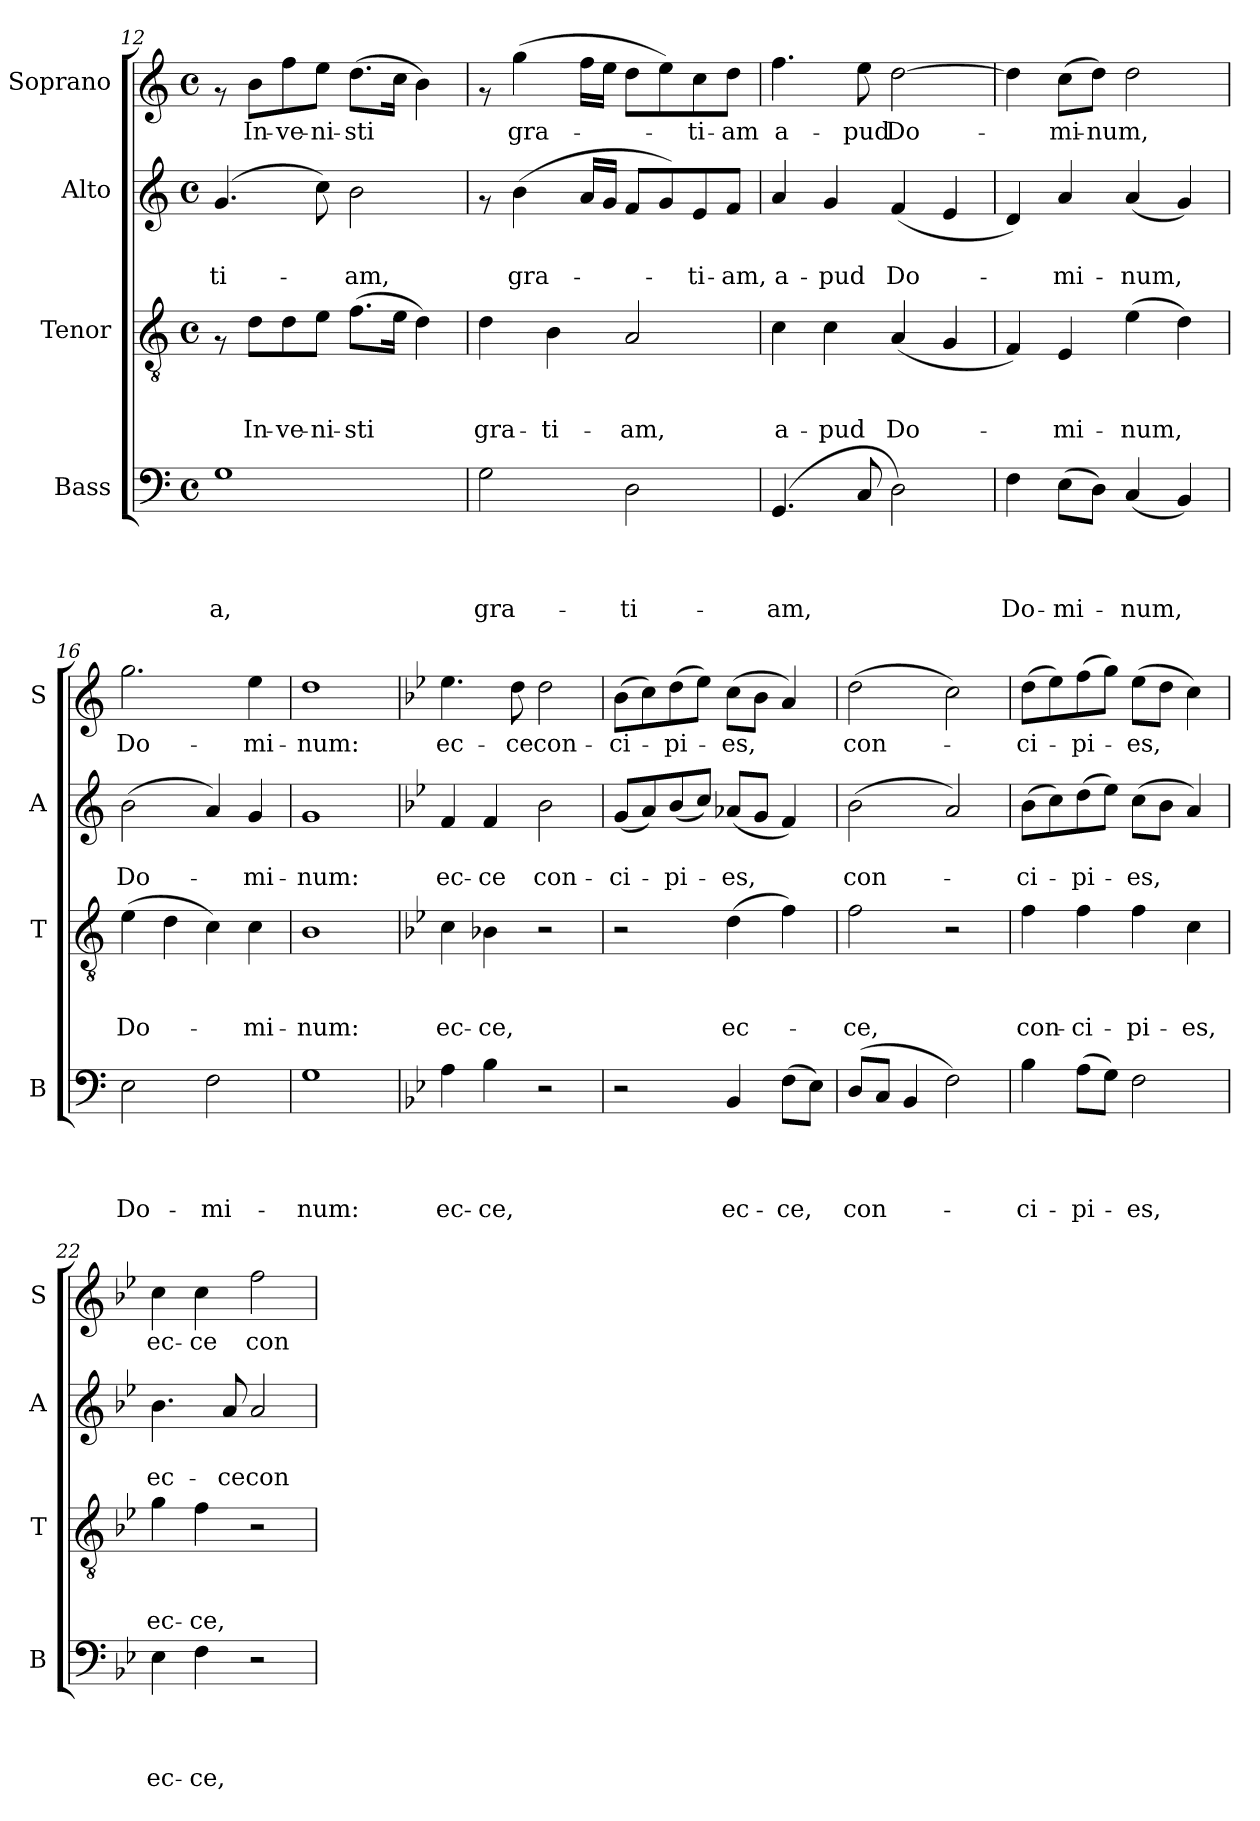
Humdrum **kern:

**kern	**text	**text	**text	**text	**kern	**text	**text	**text	**kern	**text	**text	**kern	**text
*part4	*part4	*part4	*part4	*part4	*part3	*part3	*part3	*part3	*part2	*part2	*part2	*part1	*part1
*staff4	*staff4	*staff4	*staff4	*staff4	*staff3	*staff3	*staff3	*staff3	*staff2	*staff2	*staff2	*staff1	*staff1
*I"Bass	*	*	*	*	*I"Tenor	*	*	*	*I"Alto	*	*	*I"Soprano	*
*I'B	*	*	*	*	*I'T	*	*	*	*I'A	*	*	*I'S	*
*clefF4	*	*	*	*	*clefGv2	*	*	*	*clefG2	*	*	*clefG2	*
*k[]	*	*	*	*	*k[]	*	*	*	*k[]	*	*	*k[]	*
*C:	*	*	*	*	*C:	*	*	*	*C:	*	*	*C:	*
*M4/4	*	*	*	*	*M4/4	*	*	*	*M4/4	*	*	*M4/4	*
*met(c)	*	*	*	*	*met(c)	*	*	*	*met(c)	*	*	*met(c)	*
=12	=12	=12	=12	=12	=12	=12	=12	=12	=12	=12	=12	=12	=12
!	!	!	!	!LO:LY:b:rj	!	!	!	!	!	!	!LO:LY:b	!	!
1G	.	.	.	-a,	8rF	.	.	.	(>4.g/	.	-ti-	8rf	.
!	!	!	!	!	!	!	!	!LO:LY:b	!	!	!	!	!LO:LY:b
.	.	.	.	.	8d\L	.	.	In-	.	.	.	8b\L	In-
!	!	!	!	!	!	!	!	!LO:LY:b	!	!	!	!	!LO:LY:b
.	.	.	.	.	8d\	.	.	-ve-	.	.	.	8ff\	-ve-
!	!	!	!	!	!	!	!	!LO:LY:b	!	!	!	!	!LO:LY:b
.	.	.	.	.	8e\J	.	.	-ni-	8cc\)	.	.	8ee\J	-ni-
!	!	!	!	!	!	!	!	!LO:LY:b	!	!	!LO:LY:b	!	!LO:LY:b
.	.	.	.	.	(>8.f\L	.	.	-sti	2b\	.	-am,	(>8.dd\L	-sti
.	.	.	.	.	16e\Jk	.	.	.	.	.	.	16cc\Jk	.
.	.	.	.	.	4d\)	.	.	.	.	.	.	4b\)	.
=13	=13	=13	=13	=13	=13	=13	=13	=13	=13	=13	=13	=13	=13
!	!	!	!	!LO:LY:b:rj	!	!	!	!LO:LY:b	!	!	!	!	!
2G\	.	.	.	gra-	4d\	.	.	gra-	8rf	.	.	8rf	.
!	!	!	!	!	!	!	!	!	!	!	!LO:LY:b	!	!LO:LY:b
.	.	.	.	.	.	.	.	.	(>4b\	.	gra-	(>4gg\	gra-
!	!	!	!	!	!	!	!	!LO:LY:b	!	!	!	!	!
.	.	.	.	.	4B\	.	.	-ti-	.	.	.	.	.
.	.	.	.	.	.	.	.	.	16a/LL	.	.	16ff\LL	.
.	.	.	.	.	.	.	.	.	16g/JJ	.	.	16ee\JJ	.
!	!	!	!	!LO:LY:b:rj	!	!	!	!LO:LY:b	!	!	!	!	!
2D\	.	.	.	-ti-	2A/	.	.	-am,	8f/L	.	.	8dd\L	.
.	.	.	.	.	.	.	.	.	8g/)	.	.	8ee\)	.
!	!	!	!	!	!	!	!	!	!	!	!LO:LY:b	!	!LO:LY:b
.	.	.	.	.	.	.	.	.	8e/	.	-ti-	8cc\	-ti-
!	!	!	!	!	!	!	!	!	!	!	!LO:LY:b	!	!LO:LY:b
.	.	.	.	.	.	.	.	.	8f/J	.	-am,	8dd\J	-am
!!LO:PB:g=z
=14	=14	=14	=14	=14	=14	=14	=14	=14	=14	=14	=14	=14	=14
!	!	!	!	!LO:LY:b:rj	!	!	!	!LO:LY:b	!	!	!LO:LY:b	!	!LO:LY:b
(>4.GG/	.	.	.	-am,	4c\	.	.	a-	4a/	.	a-	4.ff\	a-
!	!	!	!	!	!	!	!	!LO:LY:b	!	!	!LO:LY:b	!	!
.	.	.	.	.	4c\	.	.	-pud	4g/	.	-pud	.	.
!	!	!	!	!	!	!	!	!	!	!	!	!	!LO:LY:b
8C/	.	.	.	.	.	.	.	.	.	.	.	8ee\	-pud
!	!	!	!	!	!	!	!	!LO:LY:b	!	!	!LO:LY:b	!	!LO:LY:b
2D\)	.	.	.	.	(<4A/	.	.	Do-	(<4f/	.	Do-	[>2dd\	Do-
.	.	.	.	.	4G/	.	.	.	4e/	.	.	.	.
=15	=15	=15	=15	=15	=15	=15	=15	=15	=15	=15	=15	=15	=15
!	!	!	!	!LO:LY:b:rj	!	!	!	!	!	!	!	!	!
4F\	.	.	.	Do-	4F/)	.	.	.	4d/)	.	.	4dd\]	.
!	!	!	!	!LO:LY:b:rj	!	!	!	!LO:LY:b	!	!	!LO:LY:b	!	!LO:LY:b
(>8E\L	.	.	.	-mi-	4E/	.	.	-mi-	4a/	.	-mi-	(>8cc\L	-mi-
!	!	!	!	!	!	!	!	!	!	!	!	!	!LO:LY:b
8D\J)	.	.	.	.	.	.	.	.	.	.	.	8dd\J)	-num,
!	!	!	!	!LO:LY:b:rj	!	!	!	!LO:LY:b	!	!	!LO:LY:b	!	!
(<4C/	.	.	.	-num,	(>4e\	.	.	-num,	(<4a/	.	-num,	2dd\	.
4BB/)	.	.	.	.	4d\)	.	.	.	4g/)	.	.	.	.
=16	=16	=16	=16	=16	=16	=16	=16	=16	=16	=16	=16	=16	=16
!	!	!	!	!LO:LY:b:rj	!	!	!	!LO:LY:b	!	!	!LO:LY:b	!	!LO:LY:b
2E\	.	.	.	Do-	(>4e\	.	.	Do-	(>2b\	.	Do-	2.gg\	Do-
.	.	.	.	.	4d\	.	.	.	.	.	.	.	.
!	!	!	!	!LO:LY:b:rj	!	!	!	!	!	!	!	!	!
2F\	.	.	.	-mi-	4c\)	.	.	.	4a/)	.	.	.	.
!	!	!	!	!	!	!	!	!LO:LY:b	!	!	!LO:LY:b	!	!LO:LY:b
.	.	.	.	.	4c\	.	.	-mi-	4g/	.	-mi-	4ee\	-mi-
=17	=17	=17	=17	=17	=17	=17	=17	=17	=17	=17	=17	=17	=17
!	!	!	!	!LO:LY:b:rj	!	!	!	!LO:LY:b	!	!	!LO:LY:b	!	!LO:LY:b
1G	.	.	.	-num:	1B	.	.	-num:	1g	.	-num:	1dd	-num:
=18	=18	=18	=18	=18	=18	=18	=18	=18	=18	=18	=18	=18	=18
*k[b-e-]	*	*	*	*	*k[b-e-]	*	*	*	*k[b-e-]	*	*	*k[b-e-]	*
*B-:	*	*	*	*	*B-:	*	*	*	*B-:	*	*	*B-:	*
!	!	!	!	!LO:LY:b:rj	!	!	!	!LO:LY:b	!	!	!LO:LY:b	!	!LO:LY:b
4A\	.	.	.	ec-	4c\	.	.	ec-	4f/	.	ec-	4.ee-\	ec-
!	!	!	!	!LO:LY:b:rj	!	!	!	!LO:LY:b	!	!	!LO:LY:b	!	!
4B-\	.	.	.	-ce,	4B-X\	.	.	-ce,	4f/	.	-ce	.	.
!	!	!	!	!	!	!	!	!	!	!	!	!	!LO:LY:b
.	.	.	.	.	.	.	.	.	.	.	.	8dd\	-ce
!	!	!	!	!	!	!	!	!	!	!	!LO:LY:b	!	!LO:LY:b
2r	.	.	.	.	2r	.	.	.	2b-\	.	con-	2dd\	con-
!!LO:LB:g=z
=19	=19	=19	=19	=19	=19	=19	=19	=19	=19	=19	=19	=19	=19
!	!	!	!	!	!	!	!	!	!	!	!LO:LY:b	!	!LO:LY:b
2r	.	.	.	.	2r	.	.	.	(<8g/L	.	-ci-	(>8b-\L	-ci-
.	.	.	.	.	.	.	.	.	8a/)	.	.	8cc\)	.
!	!	!	!	!	!	!	!	!	!	!	!LO:LY:b	!	!LO:LY:b
.	.	.	.	.	.	.	.	.	(<8b-/	.	-pi-	(>8dd\	-pi-
.	.	.	.	.	.	.	.	.	8cc/J)	.	.	8ee-\J)	.
!	!	!	!	!LO:LY:b:rj	!	!	!	!LO:LY:b	!	!	!LO:LY:b	!	!LO:LY:b
4BB-/	.	.	.	ec-	(>4d\	.	.	ec-	(<8a-X/L	.	-es,	(>8cc\L	-es,
.	.	.	.	.	.	.	.	.	8g/J	.	.	8b-\J	.
!	!	!	!	!LO:LY:b:rj	!	!	!	!	!	!	!	!	!
(>8F\L	.	.	.	-ce,	4f\)	.	.	.	4f/)	.	.	4a/)	.
8E-\J)	.	.	.	.	.	.	.	.	.	.	.	.	.
=20	=20	=20	=20	=20	=20	=20	=20	=20	=20	=20	=20	=20	=20
!	!	!	!	!LO:LY:b:rj	!	!	!	!LO:LY:b	!	!	!LO:LY:b	!	!LO:LY:b
(>8D/L	.	.	.	con-	2f\	.	.	-ce,	(>2b-\	.	con-	(>2dd\	con-
8C/J	.	.	.	.	.	.	.	.	.	.	.	.	.
4BB-/	.	.	.	.	.	.	.	.	.	.	.	.	.
2F\)	.	.	.	.	2r	.	.	.	2a/)	.	.	2cc\)	.
=21	=21	=21	=21	=21	=21	=21	=21	=21	=21	=21	=21	=21	=21
!	!	!	!	!LO:LY:b:rj	!	!	!	!LO:LY:b	!	!	!LO:LY:b	!	!LO:LY:b
4B-\	.	.	.	-ci-	4f\	.	.	con-	(>8b-\L	.	-ci-	(>8dd\L	-ci-
.	.	.	.	.	.	.	.	.	8cc\)	.	.	8ee-\)	.
!	!	!	!	!LO:LY:b:rj	!	!	!	!LO:LY:b	!	!	!LO:LY:b	!	!LO:LY:b
(>8A\L	.	.	.	-pi-	4f\	.	.	-ci-	(>8dd\	.	-pi-	(>8ff\	-pi-
8G\J)	.	.	.	.	.	.	.	.	8ee-\J)	.	.	8gg\J)	.
!	!	!	!	!LO:LY:b:rj	!	!	!	!LO:LY:b	!	!	!LO:LY:b	!	!LO:LY:b
2F\	.	.	.	-es,	4f\	.	.	-pi-	(>8cc\L	.	-es,	(>8ee-\L	-es,
.	.	.	.	.	.	.	.	.	8b-\J	.	.	8dd\J	.
!	!	!	!	!	!	!	!	!LO:LY:b	!	!	!	!	!
.	.	.	.	.	4c\	.	.	-es,	4a/)	.	.	4cc\)	.
=22	=22	=22	=22	=22	=22	=22	=22	=22	=22	=22	=22	=22	=22
!	!	!	!	!LO:LY:b:rj	!	!	!	!LO:LY:b	!	!	!LO:LY:b	!	!LO:LY:b
4E-\	.	.	.	ec-	4g\	.	.	ec-	4.b-\	.	ec-	4cc\	ec-
!	!	!	!	!LO:LY:b:rj	!	!	!	!LO:LY:b	!	!	!	!	!LO:LY:b
4F\	.	.	.	-ce,	4f\	.	.	-ce,	.	.	.	4cc\	-ce
!	!	!	!	!	!	!	!	!	!	!	!LO:LY:b	!	!
.	.	.	.	.	.	.	.	.	8a/	.	-ce	.	.
!	!	!	!	!	!	!	!	!	!	!	!LO:LY:b	!	!LO:LY:b
2r	.	.	.	.	2r	.	.	.	2a/	.	con-	2ff\	con-
=	=	=	=	=	=	=	=	=	=	=	=	=	=
*-	*-	*-	*-	*-	*-	*-	*-	*-	*-	*-	*-	*-	*-
